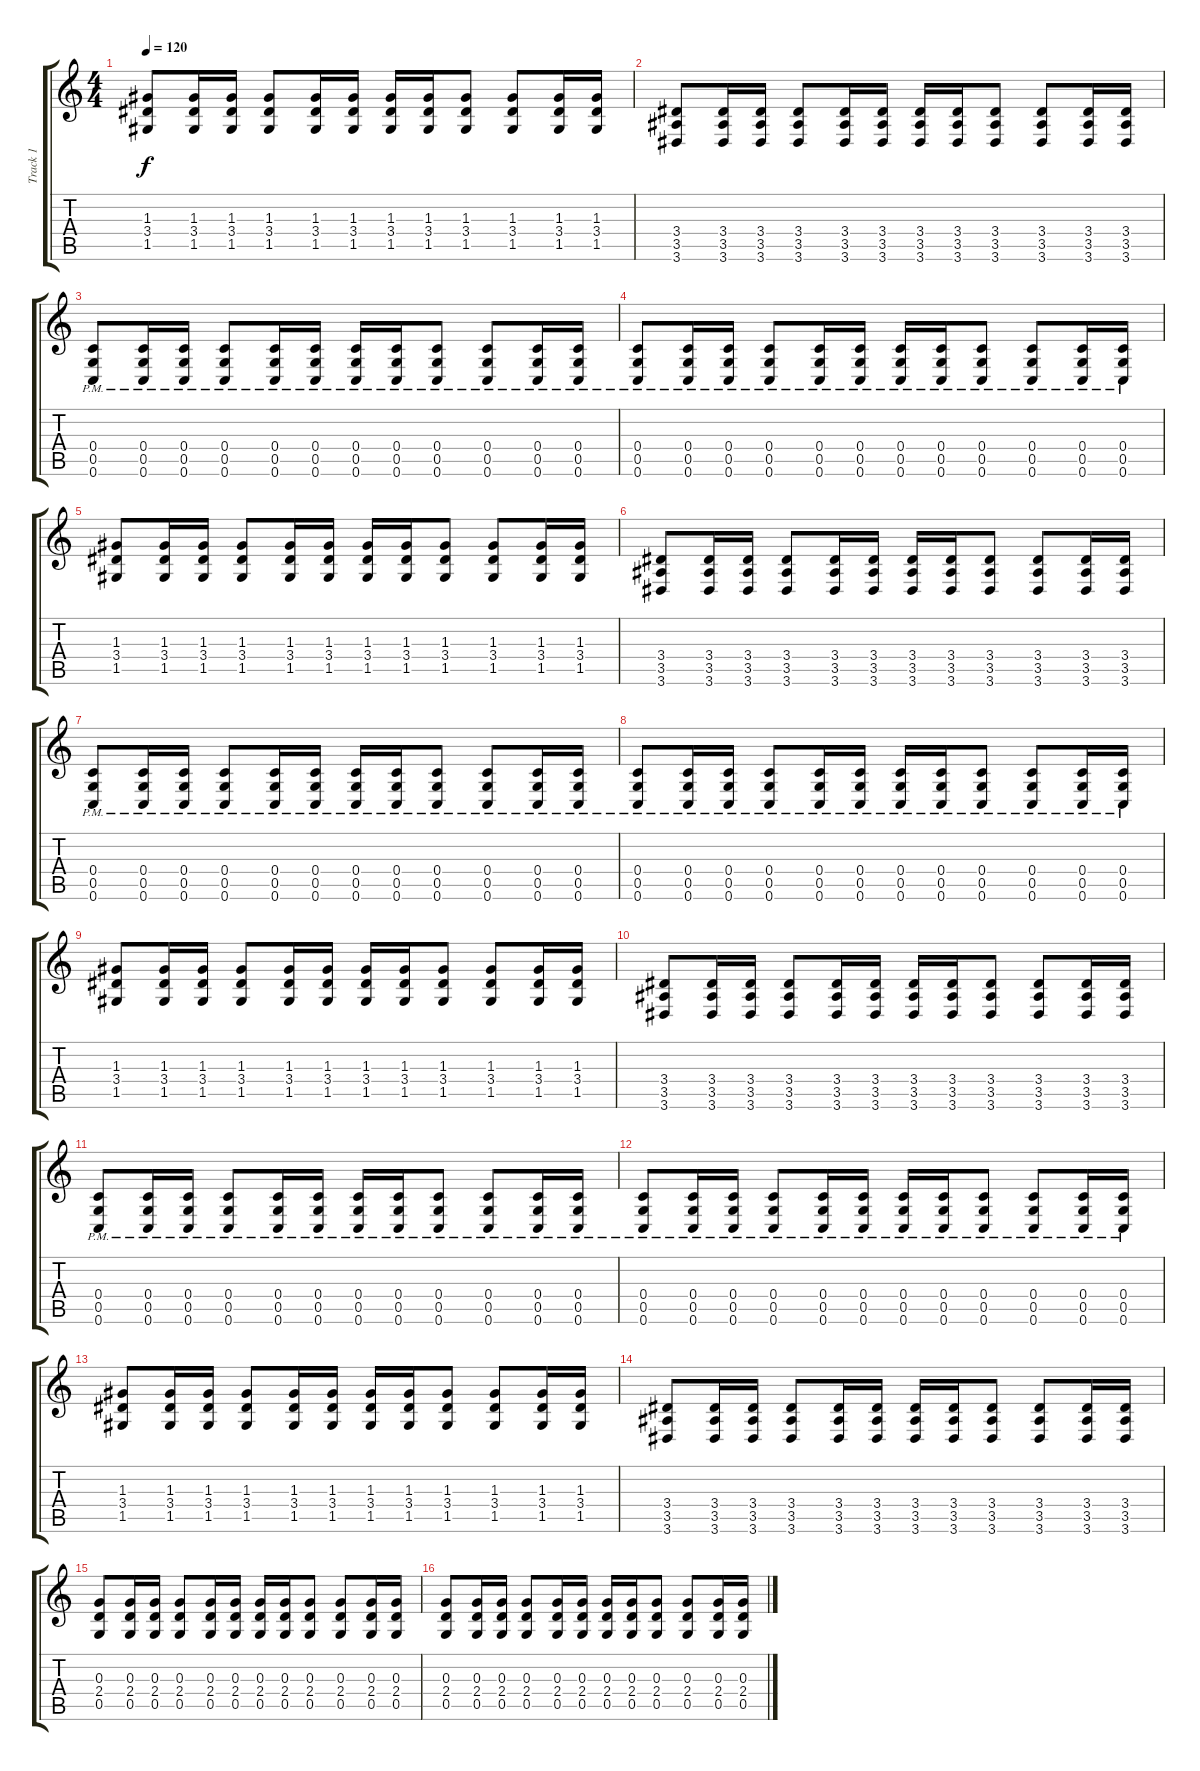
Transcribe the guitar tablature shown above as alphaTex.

\track ("Track 1" "Track 1") {instrument distortionguitar}
\staff {score tabs}
\tuning (E4 C4 G3 C3 G2 C2) {hide}
\ts (4 4)
\tempo 120
\clef g2
\ks c
(1.3 3.4 1.5).8{dy f} (1.3 3.4 1.5).16 (1.3 3.4 1.5).16 (1.3 3.4 1.5).8 (1.3 3.4 1.5).16 (1.3 3.4 1.5).16 (1.3 3.4 1.5).16 (1.3 3.4 1.5).16 (1.3 3.4 1.5).8 (1.3 3.4 1.5).8 (1.3 3.4 1.5).16 (1.3 3.4 1.5).16 |
(3.4 3.5 3.6).8 (3.4 3.5 3.6).16 (3.4 3.5 3.6).16 (3.4 3.5 3.6).8 (3.4 3.5 3.6).16 (3.4 3.5 3.6).16 (3.4 3.5 3.6).16 (3.4 3.5 3.6).16 (3.4 3.5 3.6).8 (3.4 3.5 3.6).8 (3.4 3.5 3.6).16 (3.4 3.5 3.6).16 |
(0.4{pm} 0.5{pm} 0.6{pm}).8 (0.4{pm} 0.5{pm} 0.6{pm}).16 (0.4{pm} 0.5{pm} 0.6{pm}).16 (0.4{pm} 0.5{pm} 0.6{pm}).8 (0.4{pm} 0.5{pm} 0.6{pm}).16 (0.4{pm} 0.5{pm} 0.6{pm}).16 (0.4{pm} 0.5{pm} 0.6{pm}).16 (0.4{pm} 0.5{pm} 0.6{pm}).16 (0.4{pm} 0.5{pm} 0.6{pm}).8 (0.4{pm} 0.5{pm} 0.6{pm}).8 (0.4{pm} 0.5{pm} 0.6{pm}).16 (0.4{pm} 0.5{pm} 0.6{pm}).16 |
(0.4{pm} 0.5{pm} 0.6{pm}).8 (0.4{pm} 0.5{pm} 0.6{pm}).16 (0.4{pm} 0.5{pm} 0.6{pm}).16 (0.4{pm} 0.5{pm} 0.6{pm}).8 (0.4{pm} 0.5{pm} 0.6{pm}).16 (0.4{pm} 0.5{pm} 0.6{pm}).16 (0.4{pm} 0.5{pm} 0.6{pm}).16 (0.4{pm} 0.5{pm} 0.6{pm}).16 (0.4{pm} 0.5{pm} 0.6{pm}).8 (0.4{pm} 0.5{pm} 0.6{pm}).8 (0.4{pm} 0.5{pm} 0.6{pm}).16 (0.4{pm} 0.5{pm} 0.6{pm}).16 |
(1.3 3.4 1.5).8 (1.3 3.4 1.5).16 (1.3 3.4 1.5).16 (1.3 3.4 1.5).8 (1.3 3.4 1.5).16 (1.3 3.4 1.5).16 (1.3 3.4 1.5).16 (1.3 3.4 1.5).16 (1.3 3.4 1.5).8 (1.3 3.4 1.5).8 (1.3 3.4 1.5).16 (1.3 3.4 1.5).16 |
(3.4 3.5 3.6).8 (3.4 3.5 3.6).16 (3.4 3.5 3.6).16 (3.4 3.5 3.6).8 (3.4 3.5 3.6).16 (3.4 3.5 3.6).16 (3.4 3.5 3.6).16 (3.4 3.5 3.6).16 (3.4 3.5 3.6).8 (3.4 3.5 3.6).8 (3.4 3.5 3.6).16 (3.4 3.5 3.6).16 |
(0.4{pm} 0.5{pm} 0.6{pm}).8 (0.4{pm} 0.5{pm} 0.6{pm}).16 (0.4{pm} 0.5{pm} 0.6{pm}).16 (0.4{pm} 0.5{pm} 0.6{pm}).8 (0.4{pm} 0.5{pm} 0.6{pm}).16 (0.4{pm} 0.5{pm} 0.6{pm}).16 (0.4{pm} 0.5{pm} 0.6{pm}).16 (0.4{pm} 0.5{pm} 0.6{pm}).16 (0.4{pm} 0.5{pm} 0.6{pm}).8 (0.4{pm} 0.5{pm} 0.6{pm}).8 (0.4{pm} 0.5{pm} 0.6{pm}).16 (0.4{pm} 0.5{pm} 0.6{pm}).16 |
(0.4{pm} 0.5{pm} 0.6{pm}).8 (0.4{pm} 0.5{pm} 0.6{pm}).16 (0.4{pm} 0.5{pm} 0.6{pm}).16 (0.4{pm} 0.5{pm} 0.6{pm}).8 (0.4{pm} 0.5{pm} 0.6{pm}).16 (0.4{pm} 0.5{pm} 0.6{pm}).16 (0.4{pm} 0.5{pm} 0.6{pm}).16 (0.4{pm} 0.5{pm} 0.6{pm}).16 (0.4{pm} 0.5{pm} 0.6{pm}).8 (0.4{pm} 0.5{pm} 0.6{pm}).8 (0.4{pm} 0.5{pm} 0.6{pm}).16 (0.4{pm} 0.5{pm} 0.6{pm}).16 |
(1.3 3.4 1.5).8 (1.3 3.4 1.5).16 (1.3 3.4 1.5).16 (1.3 3.4 1.5).8 (1.3 3.4 1.5).16 (1.3 3.4 1.5).16 (1.3 3.4 1.5).16 (1.3 3.4 1.5).16 (1.3 3.4 1.5).8 (1.3 3.4 1.5).8 (1.3 3.4 1.5).16 (1.3 3.4 1.5).16 |
(3.4 3.5 3.6).8 (3.4 3.5 3.6).16 (3.4 3.5 3.6).16 (3.4 3.5 3.6).8 (3.4 3.5 3.6).16 (3.4 3.5 3.6).16 (3.4 3.5 3.6).16 (3.4 3.5 3.6).16 (3.4 3.5 3.6).8 (3.4 3.5 3.6).8 (3.4 3.5 3.6).16 (3.4 3.5 3.6).16 |
(0.4{pm} 0.5{pm} 0.6{pm}).8 (0.4{pm} 0.5{pm} 0.6{pm}).16 (0.4{pm} 0.5{pm} 0.6{pm}).16 (0.4{pm} 0.5{pm} 0.6{pm}).8 (0.4{pm} 0.5{pm} 0.6{pm}).16 (0.4{pm} 0.5{pm} 0.6{pm}).16 (0.4{pm} 0.5{pm} 0.6{pm}).16 (0.4{pm} 0.5{pm} 0.6{pm}).16 (0.4{pm} 0.5{pm} 0.6{pm}).8 (0.4{pm} 0.5{pm} 0.6{pm}).8 (0.4{pm} 0.5{pm} 0.6{pm}).16 (0.4{pm} 0.5{pm} 0.6{pm}).16 |
(0.4{pm} 0.5{pm} 0.6{pm}).8 (0.4{pm} 0.5{pm} 0.6{pm}).16 (0.4{pm} 0.5{pm} 0.6{pm}).16 (0.4{pm} 0.5{pm} 0.6{pm}).8 (0.4{pm} 0.5{pm} 0.6{pm}).16 (0.4{pm} 0.5{pm} 0.6{pm}).16 (0.4{pm} 0.5{pm} 0.6{pm}).16 (0.4{pm} 0.5{pm} 0.6{pm}).16 (0.4{pm} 0.5{pm} 0.6{pm}).8 (0.4{pm} 0.5{pm} 0.6{pm}).8 (0.4{pm} 0.5{pm} 0.6{pm}).16 (0.4{pm} 0.5{pm} 0.6{pm}).16 |
(1.3 3.4 1.5).8 (1.3 3.4 1.5).16 (1.3 3.4 1.5).16 (1.3 3.4 1.5).8 (1.3 3.4 1.5).16 (1.3 3.4 1.5).16 (1.3 3.4 1.5).16 (1.3 3.4 1.5).16 (1.3 3.4 1.5).8 (1.3 3.4 1.5).8 (1.3 3.4 1.5).16 (1.3 3.4 1.5).16 |
(3.4 3.5 3.6).8 (3.4 3.5 3.6).16 (3.4 3.5 3.6).16 (3.4 3.5 3.6).8 (3.4 3.5 3.6).16 (3.4 3.5 3.6).16 (3.4 3.5 3.6).16 (3.4 3.5 3.6).16 (3.4 3.5 3.6).8 (3.4 3.5 3.6).8 (3.4 3.5 3.6).16 (3.4 3.5 3.6).16 |
(0.3 2.4 0.5).8 (0.3 2.4 0.5).16 (0.3 2.4 0.5).16 (0.3 2.4 0.5).8 (0.3 2.4 0.5).16 (0.3 2.4 0.5).16 (0.3 2.4 0.5).16 (0.3 2.4 0.5).16 (0.3 2.4 0.5).8 (0.3 2.4 0.5).8 (0.3 2.4 0.5).16 (0.3 2.4 0.5).16 |
(0.3 2.4 0.5).8 (0.3 2.4 0.5).16 (0.3 2.4 0.5).16 (0.3 2.4 0.5).8 (0.3 2.4 0.5).16 (0.3 2.4 0.5).16 (0.3 2.4 0.5).16 (0.3 2.4 0.5).16 (0.3 2.4 0.5).8 (0.3 2.4 0.5).8 (0.3 2.4 0.5).16 (0.3 2.4 0.5).16
